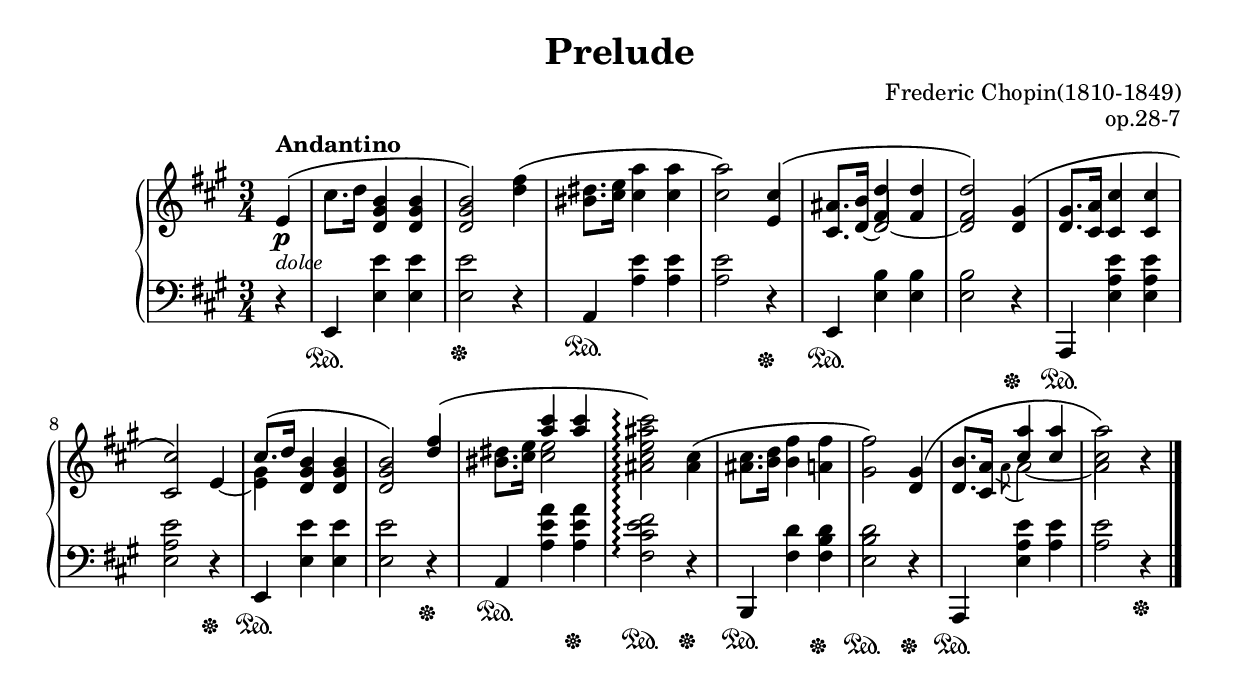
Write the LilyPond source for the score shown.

%{
 Prelude op.28-7 by Frederic Chopin
 $Id$
%}
\include "deutsch.ly"

\header {
  title = "Prelude"
  composer = "Frederic Chopin(1810-1849)"
  opus = "op.28-7"
}

upper = \relative e' {
  \time 3/4
  \key a \major
  \partial 4
  e4\p_\markup { \italic \small { dolce } }^\markup { \bold "Andantino" } \( | cis'8. d16 <d, gis h>4 <d gis h> |
  <d gis h>2\) <d' fis>4\( | <his dis>8. <cis e>16 <cis a'>4 <cis a'> |
  <cis a'>2\)
  \barNumberCheck #4
  <<
    { <e, cis'>4 \( | s4 <fis d'> <fis d'> | <fis d'>2 \) } \\
    { s4 | \stemUp<cis ais'>8. <d h'>16~ d2~ | d } 
  >>
  \barNumberCheck #6
  \phrasingSlurUp<d gis>4\( | <d gis>8. <cis a'>16 <cis cis'>4 <cis cis'> |
  <cis cis'>2\)
  \barNumberCheck #8
  <<
    {
      s4\( | \stemUp cis'8. d16 \stemNeutral<d, gis h>4 <d gis h> |
      <d gis h>2 \) \stemUp<d' fis>4\( | s4 \stemUp<a' cis>  <a cis>  |
	  \set PianoStaff.connectArpeggios = ##t
      \stemDown<ais, cis e ais cis>2\arpeggio \) 
    } \\
    {
      \stemUp e4~ | \stemDown<e gis> \stemNeutral s2 |
      s2. | <his' dis>8. <cis e>16 <cis e>2 | s2
    }
  >>
  \barNumberCheck #12
  <ais cis>4\( | <ais cis>8. <h d>16 <h fis'>4 <a fis'> | <gis fis'>2 \)
  <<
    {
      <d gis>4\( | <d h'>8. <cis a'>16 <cis' a'>4 <cis a'> |
      \stemDown<cis a'>2 \)
    } \\
    { s4 | s4 \acciaccatura a8 a2~ | a }
  >>
  r4 \bar "|." |
}

lower = \relative e, {
  \clef bass
  \key a \major
  r4 e\sustainOn <e' e'> <e e'> | <e e'>2\sustainOff r4 | a,\sustainOn <a' e'> <a e'> | <a e'>2 r4\sustainOff
  \barNumberCheck #5
  e,\sustainOn <e' h'> <e h'> | <e h'>2 r4\sustainOff | a,,\sustainOn <e'' a e'> <e a e'> |
  <e a e'>2 r4\sustainOff | e,\sustainOn <e' e'> <e e'> |
  \barNumberCheck #10
  <e e'>2 r4\sustainOff | a,\sustainOn <a' e' a> <a e' a>\sustainOff | <fis cis' e fis>2\sustainOn\arpeggio r4\sustainOff |
  h,,\sustainOn <fis'' d'> <fis h d>\sustainOff | <e h' d>2\sustainOn r4\sustainOff |
  \barNumberCheck #15
  a,,\sustainOn <e'' a e'> <a e'> | <a e'>2 r4\sustainOff \bar "|." |
}

\score {
  \new PianoStaff <<
    \new Staff = "upper" \upper
    \new Staff = "lower" \lower
  >>
  \midi {}
  \layout {}
}

